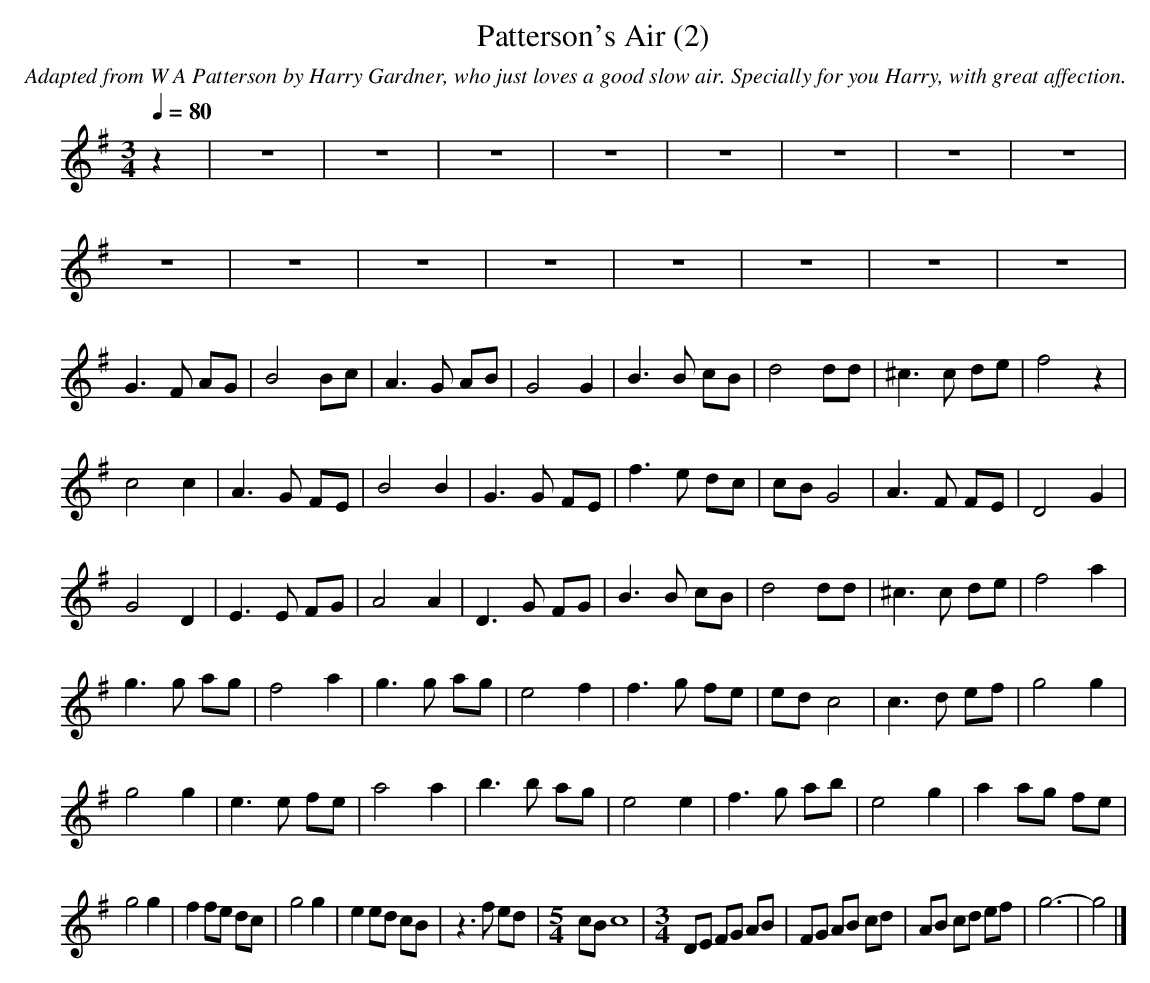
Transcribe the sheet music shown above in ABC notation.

X:1
T:Patterson's Air (2)
C:Adapted from W A Patterson by Harry Gardner, who just loves a good slow air. Specially for you Harry, with great affection.
M:3/4
L:1/8
Q:1/4=80
K:G
V:2
z2|z6|z6|z6|z6|z6|z6|z6|z6|
z6|z6|z6|z6|z6|z6|z6|z6|
G3 F AG|B4 Bc|A3 G AB|G4 G2|B3 B cB|d4 dd|^c3 c de|f4 z2|
c4 c2|A3G FE|B4 B2|G3G FE| f3e dc|cBG4|A3F FE|D4G2|
G4 D2|E3E FG|A4 A2|D3 G FG|B3 B cB|d4 dd|^c3 c de|f4 a2|
g3g ag|f4a2|g3g ag|e4f2| f3g fe|edc4|c3d ef|g4g2|
g4 g2|e3 e fe|a4 a2|b3b ag|e4 e2|f3g ab|e4g2|a2 ag fe|
g4g2|f2 fe dc|g4g2|e2ed cB|z3f ed|\
M:5/4
cB c8|\
M:3/4
DE FG AB|FG AB cd|AB cd ef|g6-|g4|]
